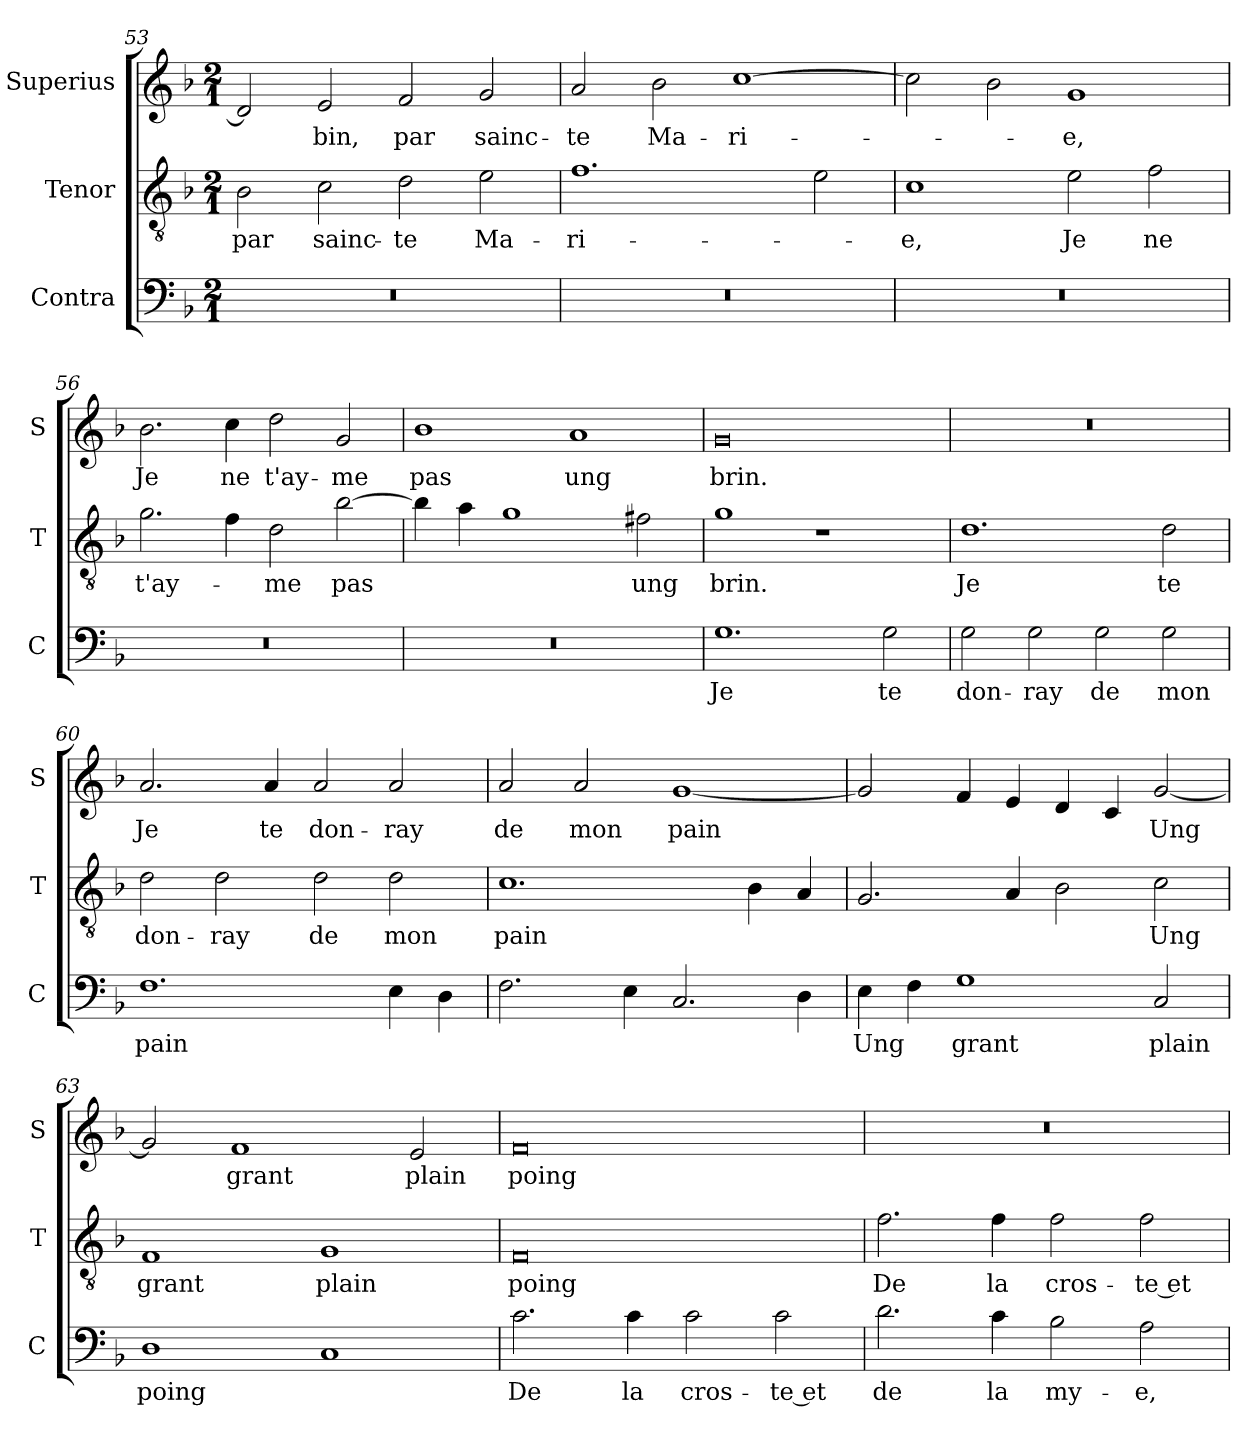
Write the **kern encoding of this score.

**kern	**text	**kern	**text	**kern	**text
*part3	*part3	*part2	*part2	*part1	*part1
*staff3	*staff3	*staff2	*staff2	*staff1	*staff1
*I"Contra	*	*I"Tenor	*	*I"Superius	*
*I'C	*	*I'T	*	*I'S	*
*clefF4	*	*clefGv2	*	*clefG2	*
*k[b-]	*	*k[b-]	*	*k[b-]	*
*M2/1	*	*M2/1	*	*M2/1	*
=53	=53	=53	=53	=53	=53
0r	.	2B-\	par	2d/]	.
.	.	2c\	sainc-	2e/	-bin,
.	.	2d\	-te	2f/	par
.	.	2e\	Ma-	2g/	sainc-
=54	=54	=54	=54	=54	=54
0r	.	1.f	-ri-	2a/	-te
.	.	.	.	2b-\	Ma-
.	.	.	.	[1cc	-ri-
.	.	2e\	.	.	.
=55	=55	=55	=55	=55	=55
0r	.	1c	-e,	2cc\]	.
.	.	.	.	2b-\	.
.	.	2e\	Je	1g	-e,
.	.	2f\	ne	.	.
=56	=56	=56	=56	=56	=56
0r	.	2.g\	t'ay-	2.b-\	Je
.	.	4f\	.	4cc\	ne
.	.	2d\	-me	2dd\	t'ay-
.	.	[2b-\	pas	2g/	-me
=57	=57	=57	=57	=57	=57
0r	.	4b-\]	.	1b-	pas
.	.	4a\	.	.	.
.	.	1g	.	.	.
.	.	.	.	1a	ung
.	.	2f#X\	ung	.	.
=58	=58	=58	=58	=58	=58
1.G	Je	1g	brin.	0g	brin.
.	.	1r	.	.	.
2G\	te	.	.	.	.
=59	=59	=59	=59	=59	=59
2G\	don-	1.d	Je	0r	.
2G\	-ray	.	.	.	.
2G\	de	.	.	.	.
2G\	mon	2d\	te	.	.
=60	=60	=60	=60	=60	=60
1.F	pain	2d\	don-	2.a/	Je
.	.	2d\	-ray	.	.
.	.	.	.	4a/	te
.	.	2d\	de	2a/	don-
4E\	.	2d\	mon	2a/	-ray
4D\	.	.	.	.	.
=61	=61	=61	=61	=61	=61
2.F\	.	1.c	pain	2a/	de
.	.	.	.	2a/	mon
4E\	.	.	.	.	.
2.C/	.	.	.	[1g	pain
.	.	4B-\	.	.	.
4D\	.	4A/	.	.	.
=62	=62	=62	=62	=62	=62
4E\	Ung	2.G/	.	2g/]	.
4F\	.	.	.	.	.
1G	grant	.	.	4f/	.
.	.	4A/	.	4e/	.
.	.	2B-\	.	4d/	.
.	.	.	.	4c/	.
2C/	plain	2c\	Ung	[2g/	Ung
=63	=63	=63	=63	=63	=63
1D	poing	1F	grant	2g/]	.
.	.	.	.	1f	grant
1C	.	1G	plain	.	.
.	.	.	.	2e/	plain
=64	=64	=64	=64	=64	=64
2.c\	De	0F	poing	0f	poing
4c\	la	.	.	.	.
2c\	cros-	.	.	.	.
2c\	-te et	.	.	.	.
=65	=65	=65	=65	=65	=65
2.d\	de	2.f\	De	0r	.
4c\	la	4f\	la	.	.
2B-\	my-	2f\	cros-	.	.
2A\	-e,	2f\	-te et	.	.
=	=	=	=	=	=
*-	*-	*-	*-	*-	*-
